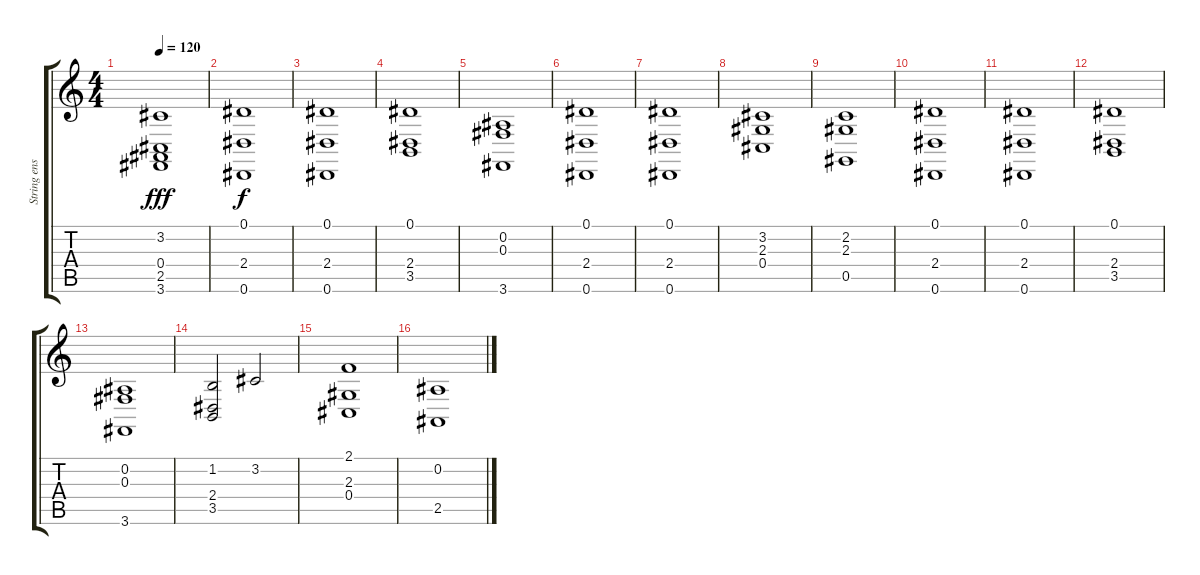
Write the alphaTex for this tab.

\track ("String ensemble" "String ens") {instrument stringensemble1}
\staff {score tabs}
\tuning (Eb4 Bb3 Gb3 Db3 Ab2 Eb2) {hide}
\ts (4 4)
\tempo 120
\clef g2
\ks c
(3.2 0.4 2.5 3.6).1{dy fff} |
(0.1 2.4 0.6).1{dy f} |
(0.1 2.4 0.6).1 |
(0.1 2.4 3.5).1 |
(0.2 0.3 3.6).1 |
(0.1 2.4 0.6).1 |
(0.1 2.4 0.6).1{volume 3} |
(3.2 2.3 0.4).1 |
(2.2 2.3 0.5).1 |
(0.1 2.4 0.6).1{volume 2} |
(0.1 2.4 0.6).1 |
(0.1 2.4 3.5).1 |
(0.2 0.3 3.6).1{volume 0} |
(1.2 2.4 3.5).2 3.2.2 |
(2.1 2.3 0.4).1 |
(0.2 2.5).1
